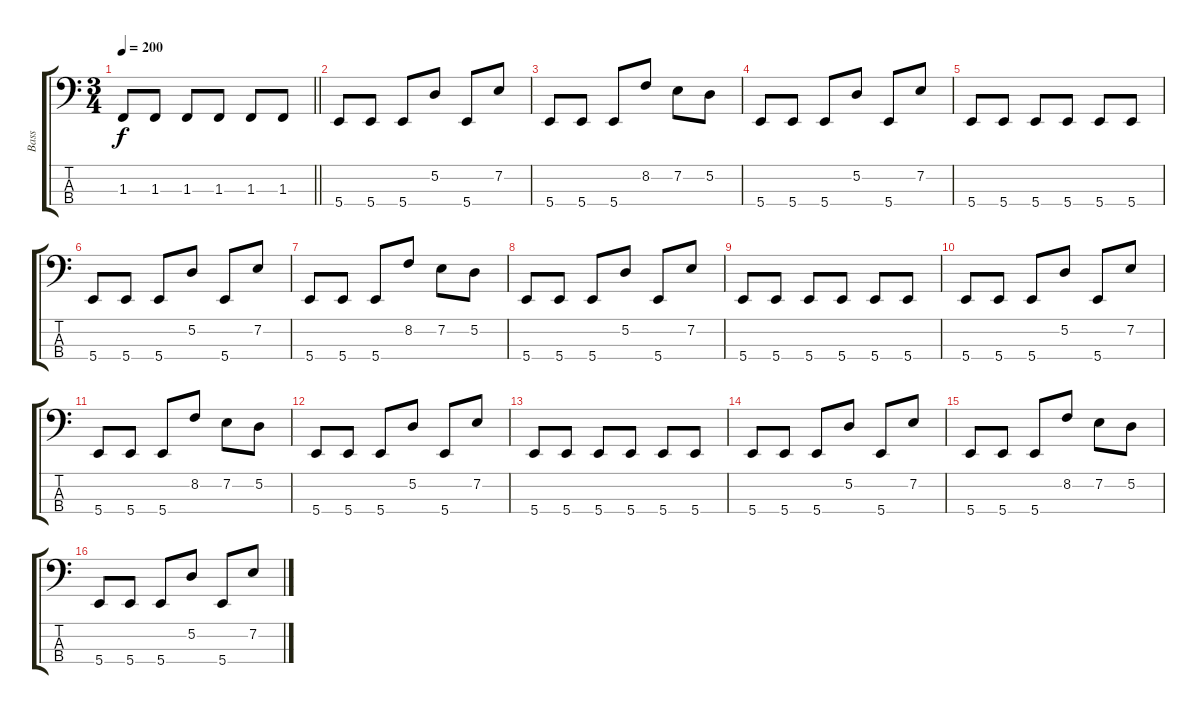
\track ("Bass" "Bass") {instrument electricbasspick}
\staff {score tabs}
\tuning (D2 A1 E1 B0) {hide}
\ts (3 4)
\tempo 200
\clef f4
\barLineRight lightlight
\ks c
1.3.8{dy f} 1.3.8 1.3.8 1.3.8 1.3.8 1.3.8 |
5.4.8 5.4.8 5.4.8 5.2.8 5.4.8 7.2.8 |
5.4.8 5.4.8 5.4.8 8.2.8 7.2.8 5.2.8 |
5.4.8 5.4.8 5.4.8 5.2.8 5.4.8 7.2.8 |
5.4.8 5.4.8 5.4.8 5.4.8 5.4.8 5.4.8 |
5.4.8 5.4.8 5.4.8 5.2.8 5.4.8 7.2.8 |
5.4.8 5.4.8 5.4.8 8.2.8 7.2.8 5.2.8 |
5.4.8 5.4.8 5.4.8 5.2.8 5.4.8 7.2.8 |
5.4.8 5.4.8 5.4.8 5.4.8 5.4.8 5.4.8 |
5.4.8 5.4.8 5.4.8 5.2.8 5.4.8 7.2.8 |
5.4.8 5.4.8 5.4.8 8.2.8 7.2.8 5.2.8 |
5.4.8 5.4.8 5.4.8 5.2.8 5.4.8 7.2.8 |
5.4.8 5.4.8 5.4.8 5.4.8 5.4.8 5.4.8 |
5.4.8 5.4.8 5.4.8 5.2.8 5.4.8 7.2.8 |
5.4.8 5.4.8 5.4.8 8.2.8 7.2.8 5.2.8 |
5.4.8 5.4.8 5.4.8 5.2.8 5.4.8 7.2.8
